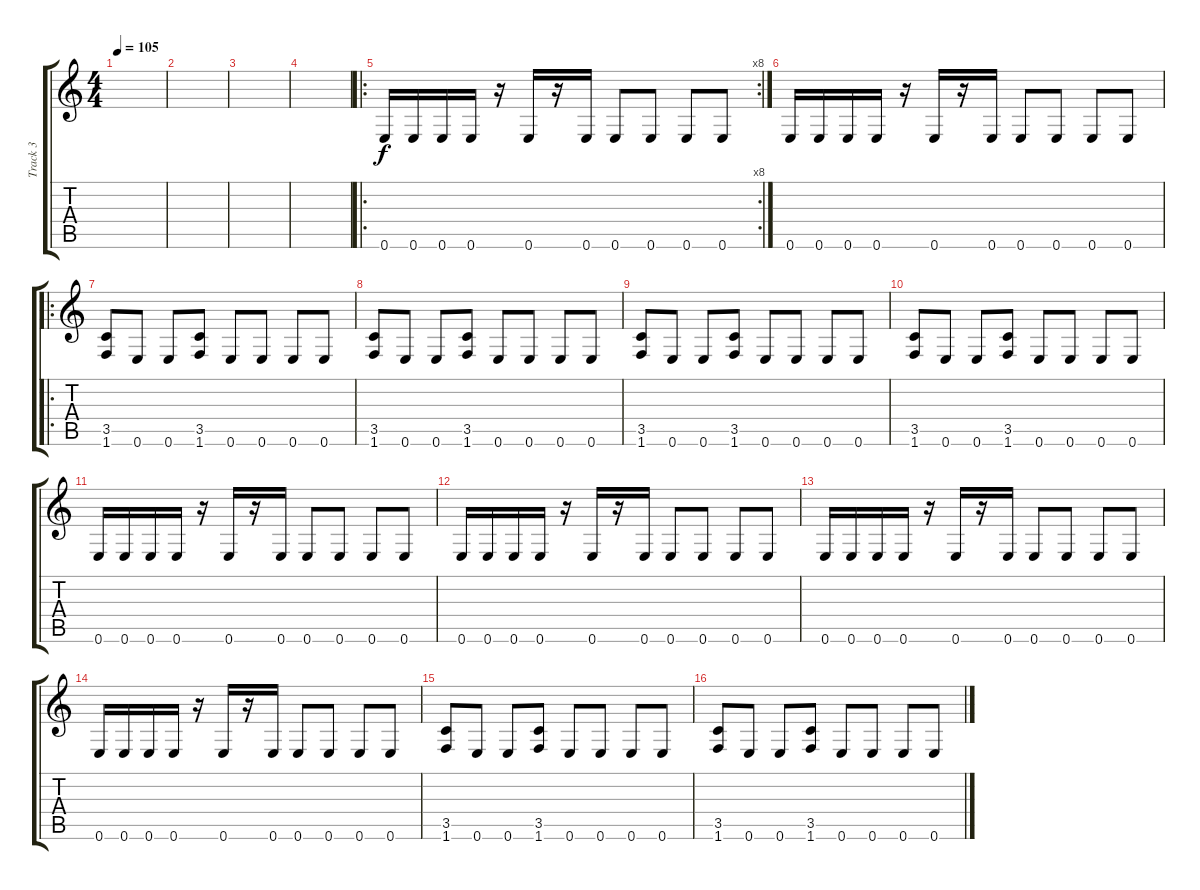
\track ("Track 3" "Track 3") {instrument distortionguitar}
\staff {score tabs}
\tuning (E4 B3 G3 D3 A2 E2) {hide}
\ts (4 4)
\tempo 105
\clef g2
\ks c
|
|
|
|
\ro
\rc 8
0.6.16 0.6.16 0.6.16 0.6.16 r.16 0.6.16 r.16 0.6.16 0.6.8 0.6.8 0.6.8 0.6.8 |
0.6.16 0.6.16 0.6.16 0.6.16 r.16 0.6.16 r.16 0.6.16 0.6.8 0.6.8 0.6.8 0.6.8 |
\ro
(3.5 1.6).8 0.6.8 0.6.8 (3.5 1.6).8 0.6.8 0.6.8 0.6.8 0.6.8 |
(3.5 1.6).8 0.6.8 0.6.8 (3.5 1.6).8 0.6.8 0.6.8 0.6.8 0.6.8 |
(3.5 1.6).8 0.6.8 0.6.8 (3.5 1.6).8 0.6.8 0.6.8 0.6.8 0.6.8 |
(3.5 1.6).8 0.6.8 0.6.8 (3.5 1.6).8 0.6.8 0.6.8 0.6.8 0.6.8 |
0.6.16 0.6.16 0.6.16 0.6.16 r.16 0.6.16 r.16 0.6.16 0.6.8 0.6.8 0.6.8 0.6.8 |
0.6.16 0.6.16 0.6.16 0.6.16 r.16 0.6.16 r.16 0.6.16 0.6.8 0.6.8 0.6.8 0.6.8 |
0.6.16 0.6.16 0.6.16 0.6.16 r.16 0.6.16 r.16 0.6.16 0.6.8 0.6.8 0.6.8 0.6.8 |
0.6.16 0.6.16 0.6.16 0.6.16 r.16 0.6.16 r.16 0.6.16 0.6.8 0.6.8 0.6.8 0.6.8 |
(3.5 1.6).8 0.6.8 0.6.8 (3.5 1.6).8 0.6.8 0.6.8 0.6.8 0.6.8 |
(3.5 1.6).8 0.6.8 0.6.8 (3.5 1.6).8 0.6.8 0.6.8 0.6.8 0.6.8
